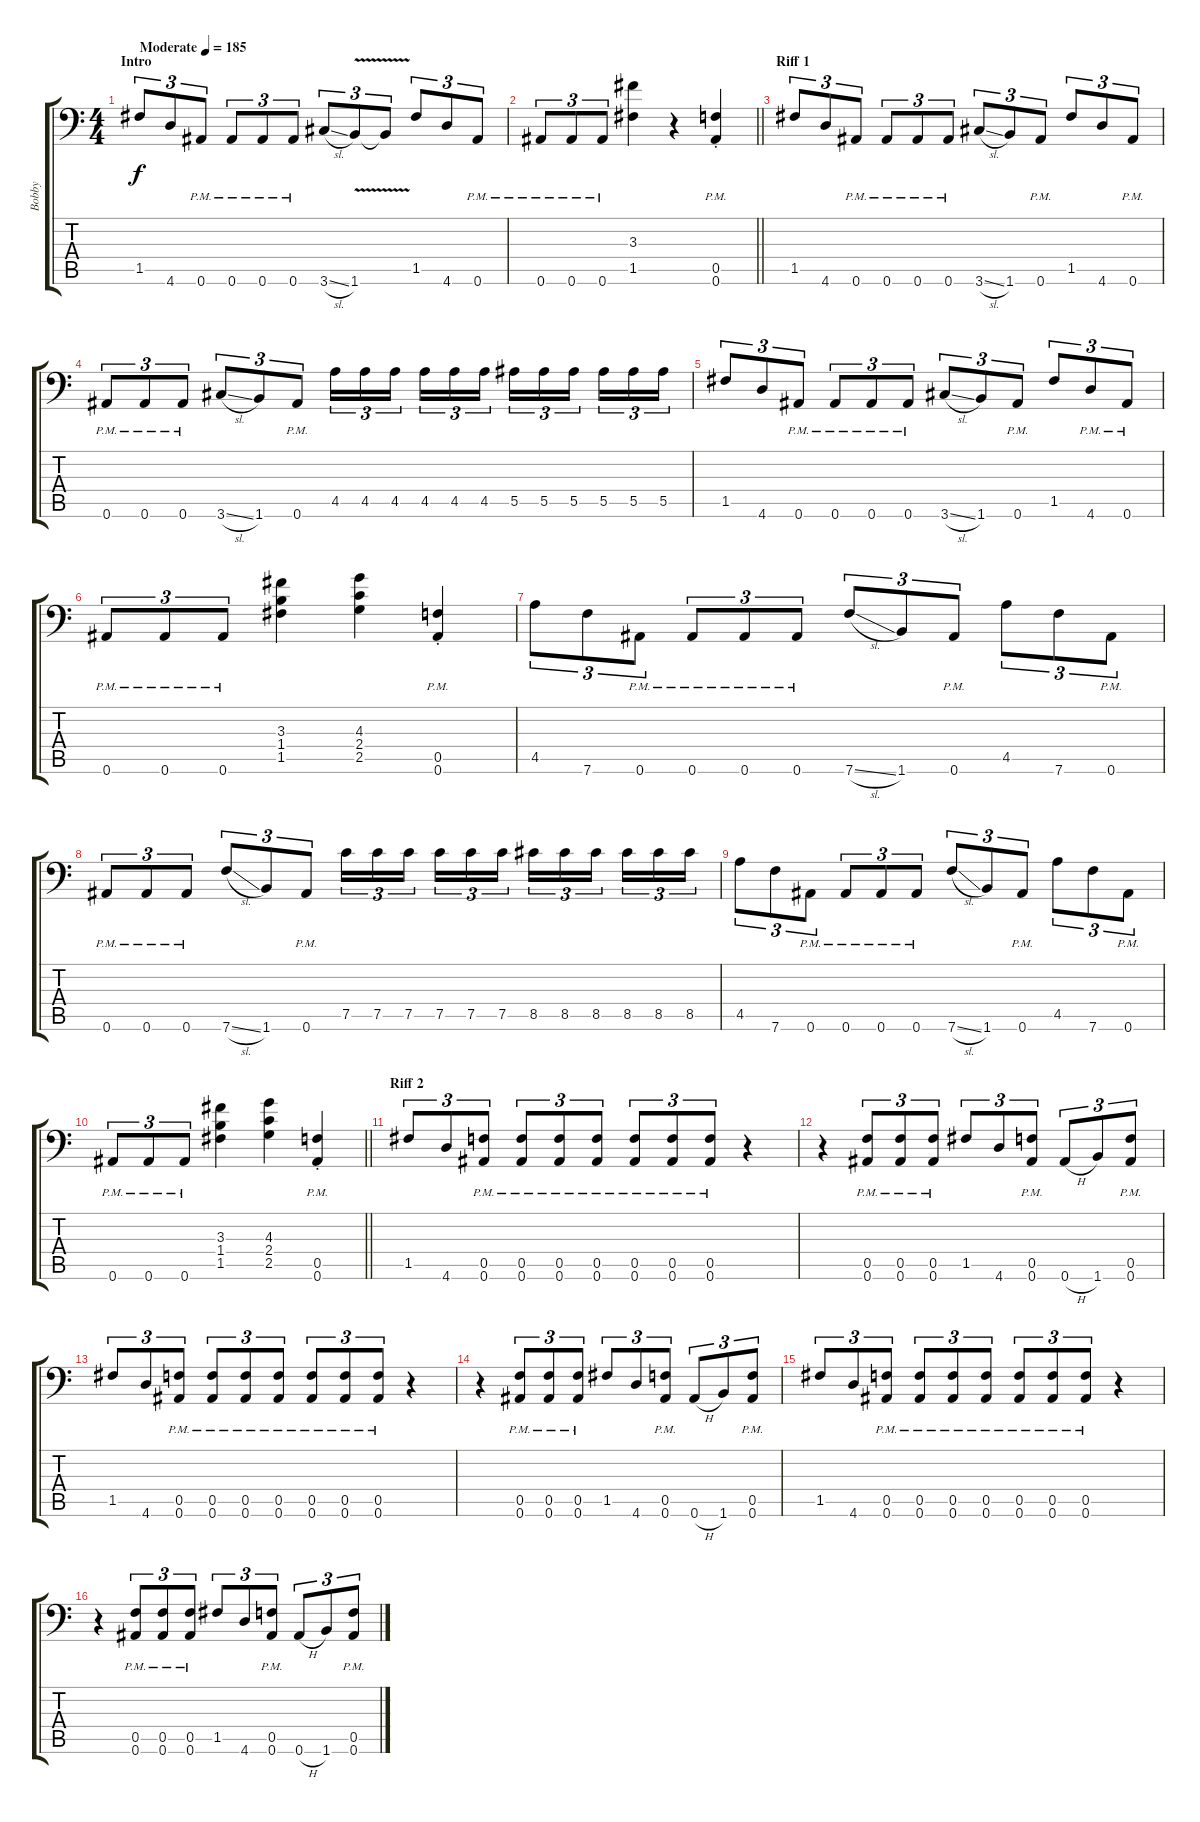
\track ("Bobby" "Bobby") {instrument distortionguitar}
\staff {score tabs}
\tuning (C4 G3 Eb3 Bb2 F2 Bb1) {hide}
\ts (4 4)
\section ("" "Intro")
\tempo (185 "Moderate")
\clef f4
\ks c
1.5.8{tu (3 2) dy f instrument distortionguitar} 4.6.8{tu (3 2)} 0.6{pm}.8{tu (3 2)} 0.6{pm}.8{tu (3 2)} 0.6{pm}.8{tu (3 2)} 0.6{pm}.8{tu (3 2)} 3.6{sl}.8{tu (3 2)} 1.6{v}.8{tu (3 2)} 1.6{t}.8{tu (3 2)} 1.5.8{tu (3 2)} 4.6.8{tu (3 2)} 0.6{pm}.8{tu (3 2)} |
\barLineRight lightlight
0.6{pm}.8{tu (3 2)} 0.6{pm}.8{tu (3 2)} 0.6{pm}.8{tu (3 2)} (3.3 1.5).4 r.4 (0.5{pm st} 0.6{pm st}).4 |
\section ("" "Riff 1")
1.5.8{tu (3 2)} 4.6.8{tu (3 2)} 0.6{pm}.8{tu (3 2)} 0.6{pm}.8{tu (3 2)} 0.6{pm}.8{tu (3 2)} 0.6{pm}.8{tu (3 2)} 3.6{sl}.8{tu (3 2)} 1.6.8{tu (3 2)} 0.6{pm}.8{tu (3 2)} 1.5.8{tu (3 2)} 4.6.8{tu (3 2)} 0.6{pm}.8{tu (3 2)} |
0.6{pm}.8{tu (3 2)} 0.6{pm}.8{tu (3 2)} 0.6{pm}.8{tu (3 2)} 3.6{sl}.8{tu (3 2)} 1.6.8{tu (3 2)} 0.6{pm}.8{tu (3 2)} 4.5.16{tu (3 2)} 4.5.16{tu (3 2)} 4.5.16{tu (3 2) beam splitsecondary} 4.5.16{tu (3 2)} 4.5.16{tu (3 2)} 4.5.16{tu (3 2)} 5.5.16{tu (3 2)} 5.5.16{tu (3 2)} 5.5.16{tu (3 2) beam splitsecondary} 5.5.16{tu (3 2)} 5.5.16{tu (3 2)} 5.5.16{tu (3 2)} |
1.5.8{tu (3 2)} 4.6.8{tu (3 2)} 0.6{pm}.8{tu (3 2)} 0.6{pm}.8{tu (3 2)} 0.6{pm}.8{tu (3 2)} 0.6{pm}.8{tu (3 2)} 3.6{sl}.8{tu (3 2)} 1.6.8{tu (3 2)} 0.6{pm}.8{tu (3 2)} 1.5.8{tu (3 2)} 4.6{pm}.8{tu (3 2)} 0.6{pm}.8{tu (3 2)} |
0.6{pm}.8{tu (3 2)} 0.6{pm}.8{tu (3 2)} 0.6{pm}.8{tu (3 2)} (3.3 1.4 1.5).4 (4.3 2.4 2.5).4 (0.5{pm st} 0.6{pm st}).4 |
4.5.8{tu (3 2)} 7.6.8{tu (3 2)} 0.6{pm}.8{tu (3 2)} 0.6{pm}.8{tu (3 2)} 0.6{pm}.8{tu (3 2)} 0.6{pm}.8{tu (3 2)} 7.6{sl}.8{tu (3 2)} 1.6.8{tu (3 2)} 0.6{pm}.8{tu (3 2)} 4.5.8{tu (3 2)} 7.6.8{tu (3 2)} 0.6{pm}.8{tu (3 2)} |
0.6{pm}.8{tu (3 2)} 0.6{pm}.8{tu (3 2)} 0.6{pm}.8{tu (3 2)} 7.6{sl}.8{tu (3 2)} 1.6.8{tu (3 2)} 0.6{pm}.8{tu (3 2)} 7.5.16{tu (3 2)} 7.5.16{tu (3 2)} 7.5.16{tu (3 2) beam splitsecondary} 7.5.16{tu (3 2)} 7.5.16{tu (3 2)} 7.5.16{tu (3 2)} 8.5.16{tu (3 2)} 8.5.16{tu (3 2)} 8.5.16{tu (3 2) beam splitsecondary} 8.5.16{tu (3 2)} 8.5.16{tu (3 2)} 8.5.16{tu (3 2)} |
4.5.8{tu (3 2)} 7.6.8{tu (3 2)} 0.6{pm}.8{tu (3 2)} 0.6{pm}.8{tu (3 2)} 0.6{pm}.8{tu (3 2)} 0.6{pm}.8{tu (3 2)} 7.6{sl}.8{tu (3 2)} 1.6.8{tu (3 2)} 0.6{pm}.8{tu (3 2)} 4.5.8{tu (3 2)} 7.6.8{tu (3 2)} 0.6{pm}.8{tu (3 2)} |
\barLineRight lightlight
0.6{pm}.8{tu (3 2)} 0.6{pm}.8{tu (3 2)} 0.6{pm}.8{tu (3 2)} (3.3 1.4 1.5).4 (4.3 2.4 2.5).4 (0.5{pm st} 0.6{pm st}).4 |
\section ("" "Riff 2")
1.5.8{tu (3 2)} 4.6.8{tu (3 2)} (0.5{pm} 0.6{pm}).8{tu (3 2)} (0.5{pm} 0.6{pm}).8{tu (3 2)} (0.5{pm} 0.6{pm}).8{tu (3 2)} (0.5{pm} 0.6{pm}).8{tu (3 2)} (0.5{pm} 0.6{pm}).8{tu (3 2)} (0.5{pm} 0.6{pm}).8{tu (3 2)} (0.5{pm} 0.6{pm}).8{tu (3 2)} r.4 |
r.4 (0.5{pm} 0.6{pm}).8{tu (3 2)} (0.5{pm} 0.6{pm}).8{tu (3 2)} (0.5{pm} 0.6{pm}).8{tu (3 2)} 1.5.8{tu (3 2)} 4.6.8{tu (3 2)} (0.5{pm} 0.6{pm}).8{tu (3 2)} 0.6{h}.8{tu (3 2)} 1.6.8{tu (3 2)} (0.5{pm} 0.6{pm}).8{tu (3 2)} |
1.5.8{tu (3 2)} 4.6.8{tu (3 2)} (0.5{pm} 0.6{pm}).8{tu (3 2)} (0.5{pm} 0.6{pm}).8{tu (3 2)} (0.5{pm} 0.6{pm}).8{tu (3 2)} (0.5{pm} 0.6{pm}).8{tu (3 2)} (0.5{pm} 0.6{pm}).8{tu (3 2)} (0.5{pm} 0.6{pm}).8{tu (3 2)} (0.5{pm} 0.6{pm}).8{tu (3 2)} r.4 |
r.4 (0.5{pm} 0.6{pm}).8{tu (3 2)} (0.5{pm} 0.6{pm}).8{tu (3 2)} (0.5{pm} 0.6{pm}).8{tu (3 2)} 1.5.8{tu (3 2)} 4.6.8{tu (3 2)} (0.5{pm} 0.6{pm}).8{tu (3 2)} 0.6{h}.8{tu (3 2)} 1.6.8{tu (3 2)} (0.5{pm} 0.6{pm}).8{tu (3 2)} |
1.5.8{tu (3 2)} 4.6.8{tu (3 2)} (0.5{pm} 0.6{pm}).8{tu (3 2)} (0.5{pm} 0.6{pm}).8{tu (3 2)} (0.5{pm} 0.6{pm}).8{tu (3 2)} (0.5{pm} 0.6{pm}).8{tu (3 2)} (0.5{pm} 0.6{pm}).8{tu (3 2)} (0.5{pm} 0.6{pm}).8{tu (3 2)} (0.5{pm} 0.6{pm}).8{tu (3 2)} r.4 |
r.4 (0.5{pm} 0.6{pm}).8{tu (3 2)} (0.5{pm} 0.6{pm}).8{tu (3 2)} (0.5{pm} 0.6{pm}).8{tu (3 2)} 1.5.8{tu (3 2)} 4.6.8{tu (3 2)} (0.5{pm} 0.6{pm}).8{tu (3 2)} 0.6{h}.8{tu (3 2)} 1.6.8{tu (3 2)} (0.5{pm} 0.6{pm}).8{tu (3 2)}
